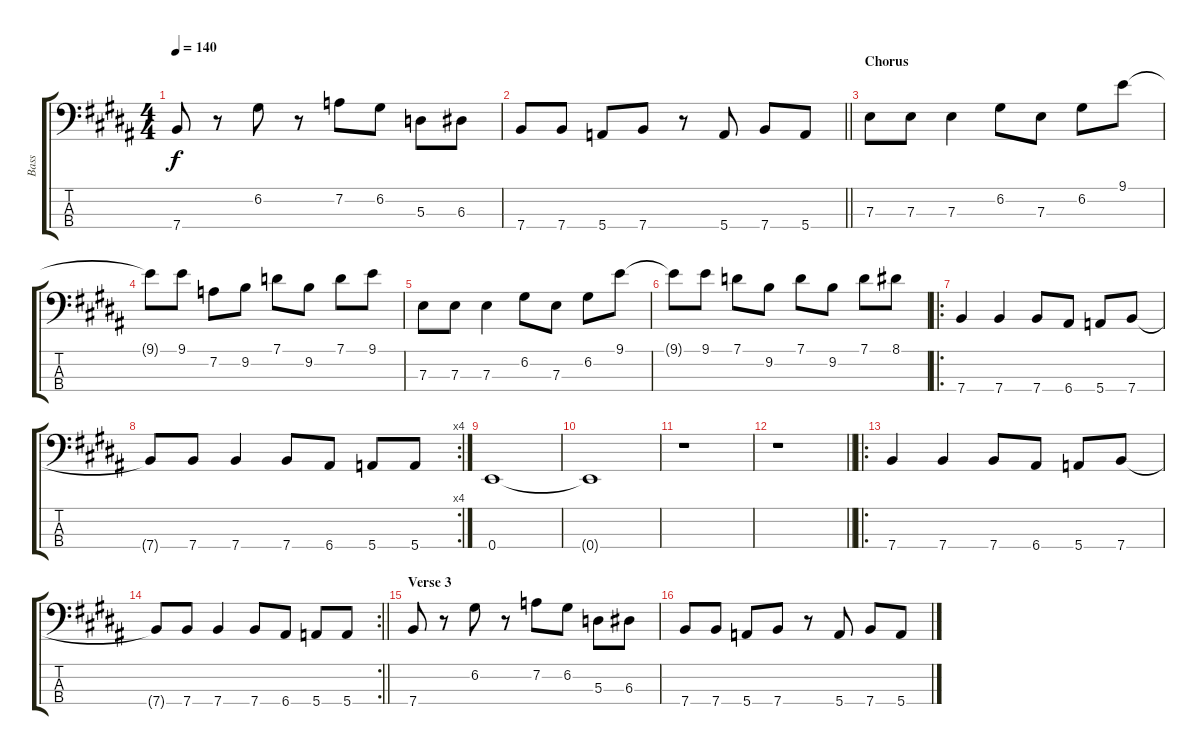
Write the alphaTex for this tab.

\track ("Bass" "Bass") {instrument electricbassfinger}
\staff {score tabs}
\tuning (G2 D2 A1 E1) {hide}
\ts (4 4)
\tempo 140
\clef f4
\ks b
7.4.8{dy f} r.8 6.2.8 r.8 7.2.8 6.2.8 5.3.8 6.3.8 |
\barLineRight lightlight
7.4.8 7.4.8 5.4.8 7.4.8 r.8 5.4.8 7.4.8 5.4.8 |
\section ("" "Chorus")
7.3.8 7.3.8 7.3.4 6.2.8 7.3.8 6.2.8 9.1.8 |
9.1{t}.8 9.1.8 7.2.8 9.2.8 7.1.8 9.2.8 7.1.8 9.1.8 |
7.3.8 7.3.8 7.3.4 6.2.8 7.3.8 6.2.8 9.1.8 |
9.1{t}.8 9.1.8 7.1.8 9.2.8 7.1.8 9.2.8 7.1.8 8.1.8 |
\ro
7.4.4 7.4.4 7.4.8 6.4.8 5.4.8 7.4.8 |
\rc 4
7.4{t}.8 7.4.8 7.4.4 7.4.8 6.4.8 5.4.8 5.4.8 |
0.4.1{volume 0} |
0.4{t}.1 |
r.1 |
\barLineRight lightlight
r.1 |
\ro
7.4.4{volume 13} 7.4.4 7.4.8 6.4.8 5.4.8 7.4.8 |
\rc 2
\barLineRight lightlight
7.4{t}.8 7.4.8 7.4.4 7.4.8 6.4.8 5.4.8 5.4.8 |
\section ("" "Verse 3")
7.4.8 r.8 6.2.8 r.8 7.2.8 6.2.8 5.3.8 6.3.8 |
7.4.8 7.4.8 5.4.8 7.4.8 r.8 5.4.8 7.4.8 5.4.8
